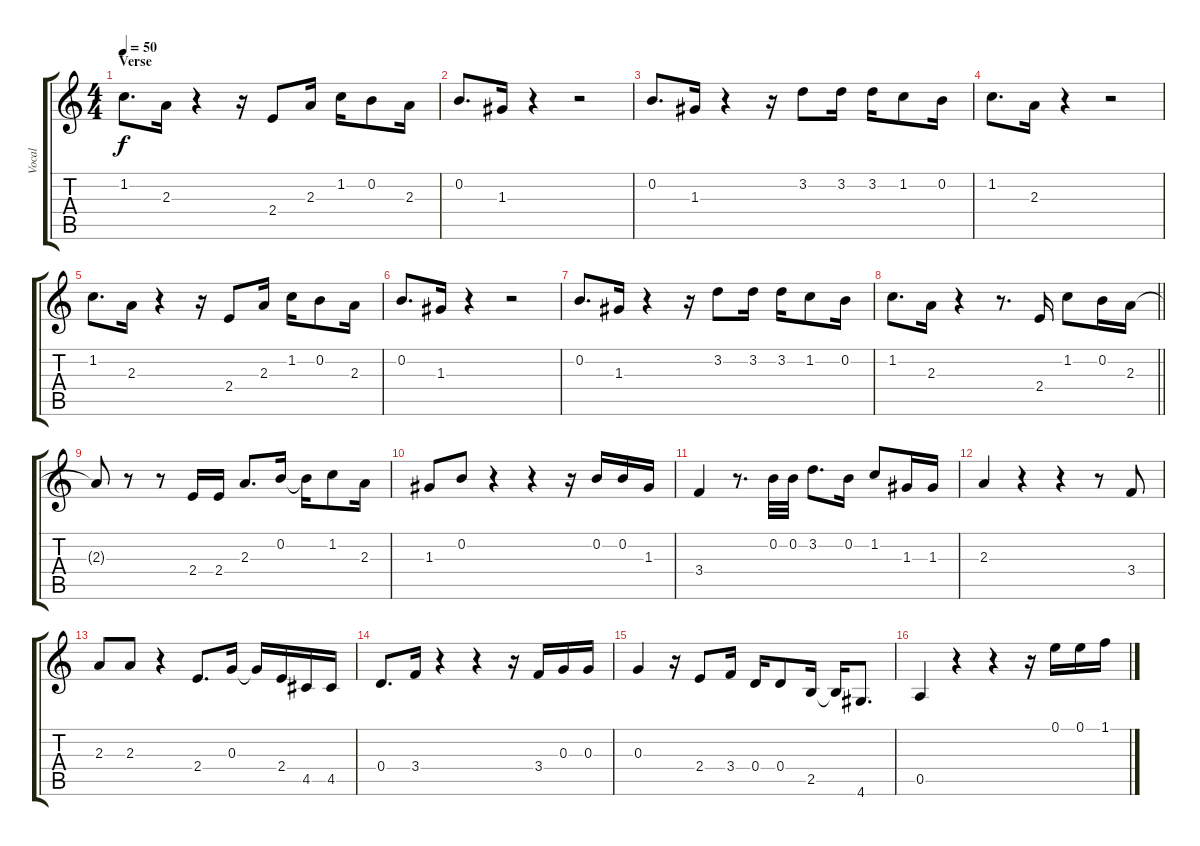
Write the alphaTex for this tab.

\track ("Vocal" "Vocal") {instrument acousticguitarnylon}
\staff {score tabs}
\tuning (E4 B3 G3 D3 A2 E2) {hide}
\ts (4 4)
\section ("" "Verse")
\tempo 50
\clef g2
\ks c
1.2.8{d dy f} 2.3.16 r.4 r.16 2.4.8 2.3.16 1.2.16 0.2.8 2.3.16 |
0.2.8{d} 1.3.16 r.4 r.2 |
0.2.8{d} 1.3.16 r.4 r.16 3.2.8 3.2.16 3.2.16 1.2.8 0.2.16 |
1.2.8{d} 2.3.16 r.4 r.2 |
1.2.8{d} 2.3.16 r.4 r.16 2.4.8 2.3.16 1.2.16 0.2.8 2.3.16 |
0.2.8{d} 1.3.16 r.4 r.2 |
0.2.8{d} 1.3.16 r.4 r.16 3.2.8 3.2.16 3.2.16 1.2.8 0.2.16 |
\barLineRight lightlight
1.2.8{d} 2.3.16 r.4 r.8{d} 2.4.16 1.2.8 0.2.16 2.3.16 |
2.3{t}.8 r.8 r.8 2.4.16 2.4.16 2.3.8{d} 0.2.16 0.2{t}.16 1.2.8 2.3.16 |
1.3.8 0.2.8 r.4 r.4 r.16 0.2.16 0.2.16 1.3.16 |
3.4.4 r.8{d} 0.2.32 0.2.32 3.2.8{d} 0.2.16 1.2.8 1.3.16 1.3.16 |
2.3.4 r.4 r.4 r.8 3.4.8 |
2.3.8 2.3.8 r.4 2.4.8{d} 0.3.16 0.3{t}.16 2.4.16 4.5.16 4.5.16 |
0.4.8{d} 3.4.16 r.4 r.4 r.16 3.4.16 0.3.16 0.3.16 |
0.3.4 r.16 2.4.8 3.4.16 0.4.16 0.4.8 2.5.16 2.5{t}.16 4.6.8{d} |
0.5.4 r.4 r.4 r.16 0.1.16 0.1.16 1.1.16
